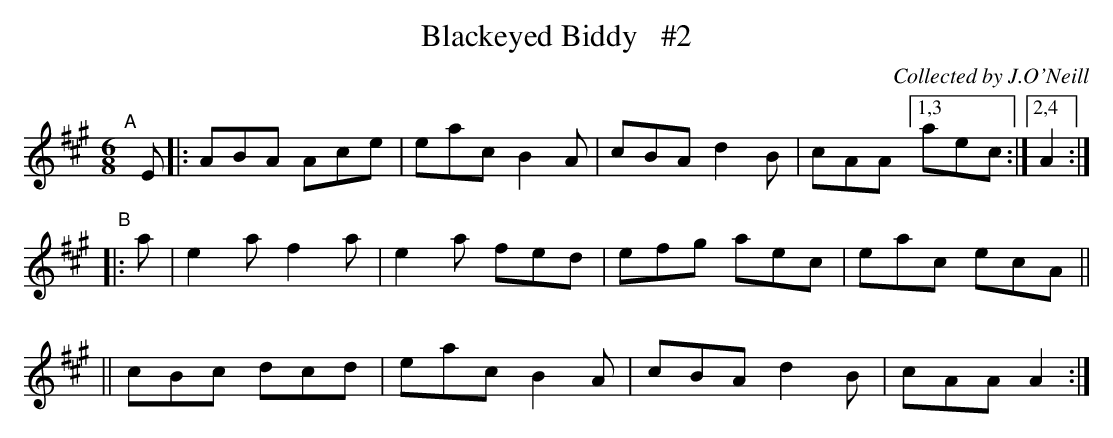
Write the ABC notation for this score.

X:1
T: Blackeyed Biddy   #2
O: Collected by J.O'Neill
M: 6/8
L: 1/8
K: A
"^A"[|] E \
|: ABA Ace | eac B2A | cBA d2B | cAA [1,3 aec :|[2,4 A2 :|
"^B"|: a \
|  e2a f2a | e2a fed | efg aec | eac ecA ||
|| cBc dcd | eac B2A | cBA d2B | cAA A2 :|
